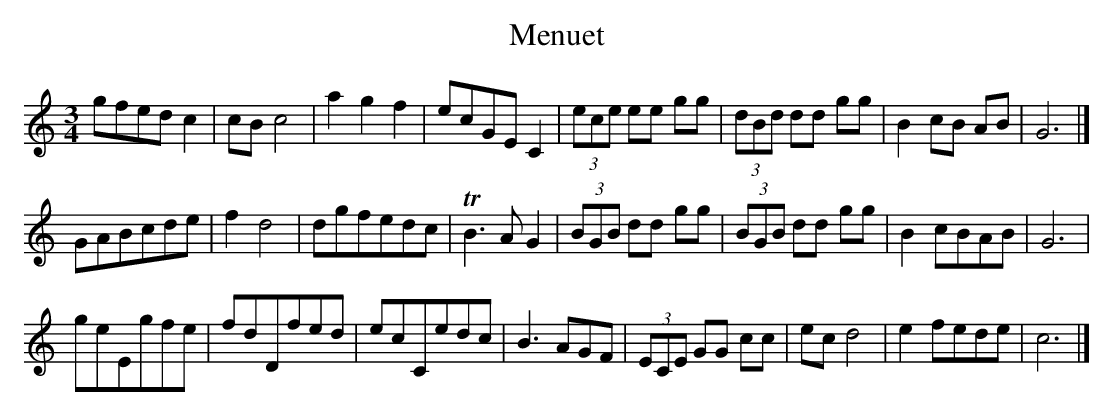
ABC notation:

X:1
T:Menuet
M:3/4
K:Cmaj
L:1/8
gfed c2|cB c4|a2g2f2|ecGE C2|(3ece ee gg|(3dBd dd gg|B2 cB AB|G6|]
GABcde|f2d4|dgfedc|!trill!B3 AG2|(3BGB dd gg|(3BGB dd gg|B2 cBAB|G6|
geEgfe|fdDfed|ecCedc|B3 AGF|(3ECE GG cc|ecd4|e2 fede|c6|]
